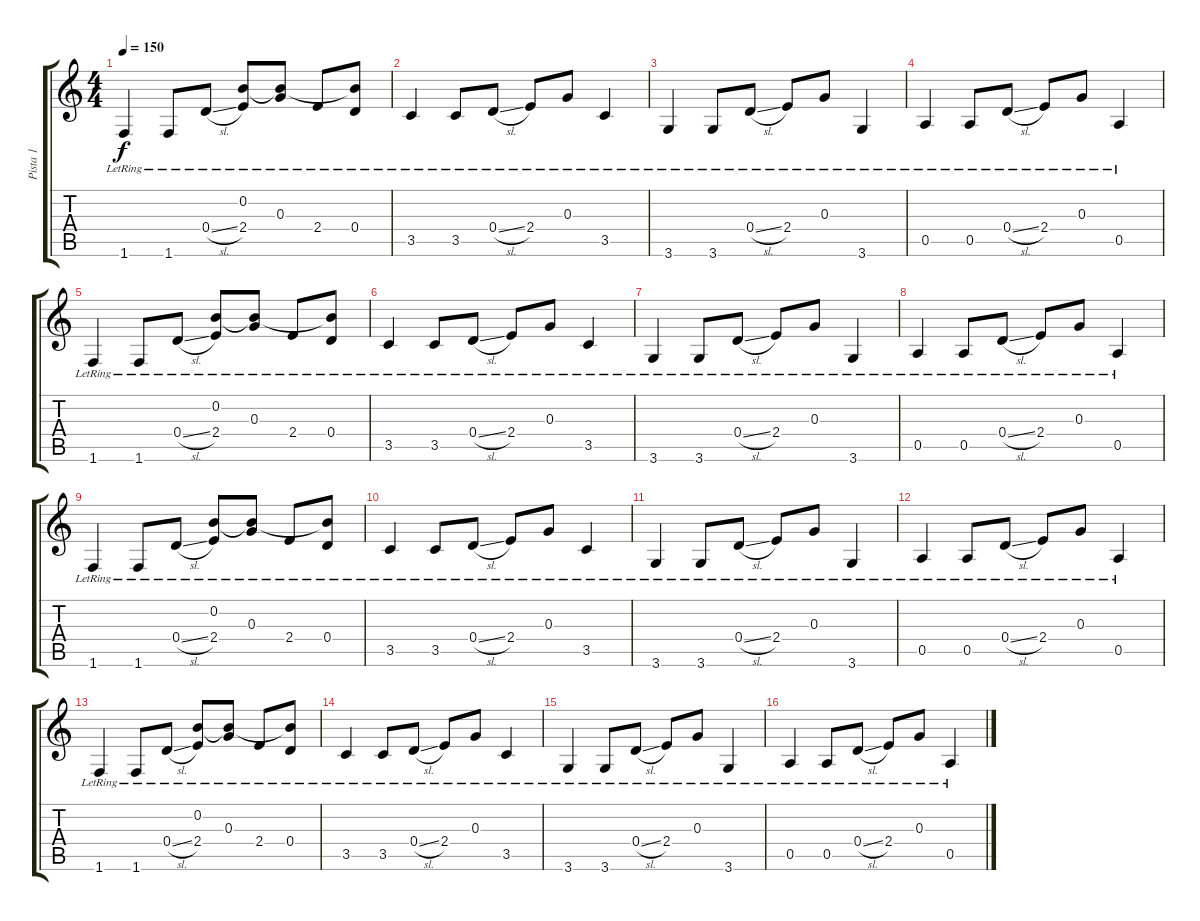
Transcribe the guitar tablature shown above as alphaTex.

\track ("Pista 1" "Pista 1") {instrument acousticguitarsteel}
\staff {score tabs}
\tuning (E4 B3 G3 D3 A2 E2) {hide}
\ts (4 4)
\tempo 150
\clef g2
\ks c
1.6{lr}.4{dy f} 1.6{lr}.8 0.4{sl lr}.8 (0.2 2.4{lr}).8 (0.2{t} 0.3{lr}).8 2.4{lr}.8 (0.2{t} 0.4{lr}).8 |
3.5{lr}.4 3.5{lr}.8 0.4{sl lr}.8 2.4{lr}.8 0.3{lr}.8 3.5{lr}.4 |
3.6{lr}.4 3.6{lr}.8 0.4{sl lr}.8 2.4{lr}.8 0.3{lr}.8 3.6{lr}.4 |
0.5{lr}.4 0.5{lr}.8 0.4{sl lr}.8 2.4{lr}.8 0.3{lr}.8 0.5{lr}.4 |
1.6{lr}.4 1.6{lr}.8 0.4{sl lr}.8 (0.2 2.4{lr}).8 (0.2{t} 0.3{lr}).8 2.4{lr}.8 (0.2{t} 0.4{lr}).8 |
3.5{lr}.4 3.5{lr}.8 0.4{sl lr}.8 2.4{lr}.8 0.3{lr}.8 3.5{lr}.4 |
3.6{lr}.4 3.6{lr}.8 0.4{sl lr}.8 2.4{lr}.8 0.3{lr}.8 3.6{lr}.4 |
0.5{lr}.4 0.5{lr}.8 0.4{sl lr}.8 2.4{lr}.8 0.3{lr}.8 0.5{lr}.4 |
1.6{lr}.4 1.6{lr}.8 0.4{sl lr}.8 (0.2 2.4{lr}).8 (0.2{t} 0.3{lr}).8 2.4{lr}.8 (0.2{t} 0.4{lr}).8 |
3.5{lr}.4 3.5{lr}.8 0.4{sl lr}.8 2.4{lr}.8 0.3{lr}.8 3.5{lr}.4 |
3.6{lr}.4 3.6{lr}.8 0.4{sl lr}.8 2.4{lr}.8 0.3{lr}.8 3.6{lr}.4 |
0.5{lr}.4 0.5{lr}.8 0.4{sl lr}.8 2.4{lr}.8 0.3{lr}.8 0.5{lr}.4 |
1.6{lr}.4 1.6{lr}.8 0.4{sl lr}.8 (0.2 2.4{lr}).8 (0.2{t} 0.3{lr}).8 2.4{lr}.8 (0.2{t} 0.4{lr}).8 |
3.5{lr}.4 3.5{lr}.8 0.4{sl lr}.8 2.4{lr}.8 0.3{lr}.8 3.5{lr}.4 |
3.6{lr}.4 3.6{lr}.8 0.4{sl lr}.8 2.4{lr}.8 0.3{lr}.8 3.6{lr}.4 |
0.5{lr}.4 0.5{lr}.8 0.4{sl lr}.8 2.4{lr}.8 0.3{lr}.8 0.5{lr}.4
